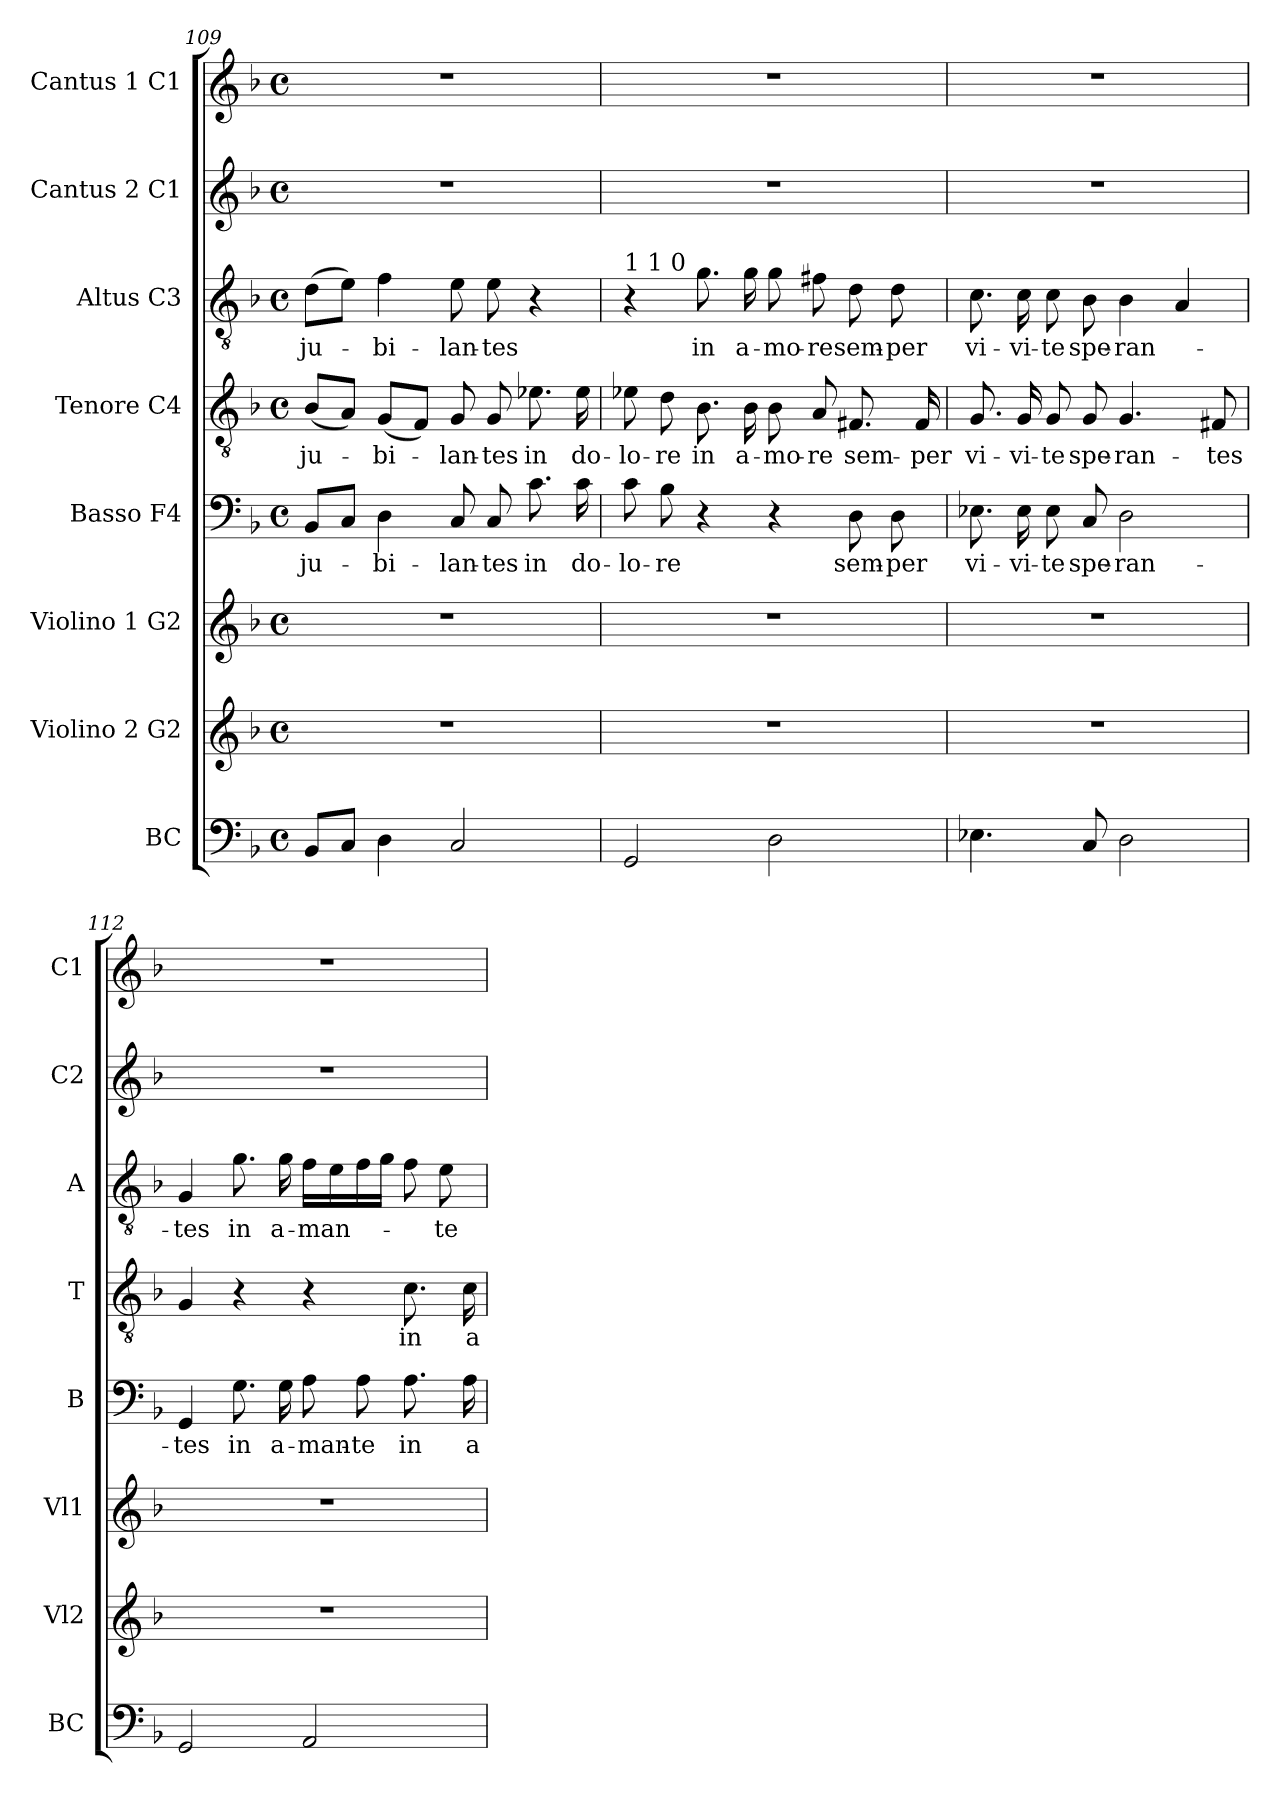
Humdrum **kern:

**kern	**kern	**kern	**kern	**text	**kern	**text	**kern	**text	**kern	**kern
*part8	*part7	*part6	*part5	*part5	*part4	*part4	*part3	*part3	*part2	*part1
*staff8	*staff7	*staff6	*staff5	*staff5	*staff4	*staff4	*staff3	*staff3	*staff2	*staff1
*I"BC	*I"Violino 2  G2	*I"Violino 1  G2	*I"Basso  F4	*	*I"Tenore  C4	*	*I"Altus  C3	*	*I"Cantus 2  C1	*I"Cantus 1  C1
*I'BC	*I'Vl2	*I'Vl1	*I'B	*	*I'T	*	*I'A	*	*I'C2	*I'C1
*clefF4	*clefG2	*clefG2	*clefF4	*	*clefGv2	*	*clefGv2	*	*clefG2	*clefG2
*k[b-]	*k[b-]	*k[b-]	*k[b-]	*	*k[b-]	*	*k[b-]	*	*k[b-]	*k[b-]
*F:	*F:	*F:	*F:	*	*F:	*	*F:	*	*F:	*F:
*M4/4	*M4/4	*M4/4	*M4/4	*	*M4/4	*	*M4/4	*	*M4/4	*M4/4
*met(c)	*met(c)	*met(c)	*met(c)	*	*met(c)	*	*met(c)	*	*met(c)	*met(c)
=109	=109	=109	=109	=109	=109	=109	=109	=109	=109	=109
!	!	!	!	!LO:LY:b:cj	!	!LO:LY:b:cj	!	!LO:LY:b:cj	!	!
8BB-/L	1r	1r	8BB-/L	ju-	(<8B-/L	ju-	(>8d\L	ju-	1r	1r
8C/J	.	.	8C/J	.	8A/J)	.	8e\J)	.	.	.
!	!	!	!	!LO:LY:b:cj	!	!LO:LY:b:cj	!	!LO:LY:b:cj	!	!
4D\	.	.	4D\	-bi-	(<8G/L	-bi-	4f\	-bi-	.	.
.	.	.	.	.	8F/J)	.	.	.	.	.
!	!	!	!	!LO:LY:b	!	!LO:LY:b:cj	!	!LO:LY:b:cj	!	!
2C/	.	.	8C/	-lan-	8G/	-lan-	8e\	-lan-	.	.
!	!	!	!	!LO:LY:b:rj	!	!LO:LY:b:cj	!	!LO:LY:b:cj	!	!
.	.	.	8C/	-tes	8G/	-tes	8e\	-tes	.	.
!	!	!	!	!LO:LY:b:cj	!	!LO:LY:b:cj	!	!	!	!
.	.	.	8.c\	in	8.e-X\	in	4r	.	.	.
!	!	!	!	!LO:LY:b:cj	!	!LO:LY:b:cj	!	!	!	!
.	.	.	16c\	do-	16e-\	do-	.	.	.	.
!!LO:LB:g=z
=110	=110	=110	=110	=110	=110	=110	=110	=110	=110	=110
!	!	!	!	!	!	!	!LO:TX:a:t=1 1 0	!	!	!
!	!	!	!	!LO:LY:b:cj	!	!LO:LY:b:cj	!	!	!	!
2GG/	1r	1r	8c\	-lo-	8e-X\	-lo-	4r	.	1r	1r
!	!	!	!	!LO:LY:b:cj	!	!LO:LY:b:cj	!	!	!	!
.	.	.	8B-\	-re	8d\	-re	.	.	.	.
!	!	!	!	!	!	!LO:LY:b:cj	!	!LO:LY:b:cj	!	!
.	.	.	4r	.	8.B-\	in	8.g\	in	.	.
!	!	!	!	!	!	!LO:LY:b	!	!LO:LY:b	!	!
.	.	.	.	.	16B-\	a-	16g\	a-	.	.
!	!	!	!	!	!	!LO:LY:b:cj	!	!LO:LY:b:cj	!	!
2D\	.	.	4r	.	8B-\	-mo-	8g\	-mo-	.	.
!	!	!	!	!	!	!LO:LY:b:cj	!	!LO:LY:b:cj	!	!
.	.	.	.	.	8A/	-re	8f#X\	-re	.	.
!	!	!	!	!LO:LY:b	!	!LO:LY:b:cj	!	!LO:LY:b	!	!
.	.	.	8D\	sem-	8.F#X/	sem-	8d\	sem-	.	.
!	!	!	!	!LO:LY:b:rj	!	!	!	!LO:LY:b:rj	!	!
.	.	.	8D\	-per	.	.	8d\	-per	.	.
!	!	!	!	!	!	!LO:LY:b:cj	!	!	!	!
.	.	.	.	.	16F#/	-per	.	.	.	.
=111	=111	=111	=111	=111	=111	=111	=111	=111	=111	=111
!	!	!	!	!LO:LY:b:cj	!	!LO:LY:b:cj	!	!LO:LY:b:cj	!	!
4.E-X\	1r	1r	8.E-X\	vi-	8.G/	vi-	8.c\	vi-	1r	1r
!	!	!	!	!LO:LY:b	!	!LO:LY:b	!	!LO:LY:b	!	!
.	.	.	16E-\	-vi-	16G/	-vi-	16c\	-vi-	.	.
!	!	!	!	!LO:LY:b:rj	!	!LO:LY:b:rj	!	!LO:LY:b:rj	!	!
.	.	.	8E-\	-te	8G/	-te	8c\	-te	.	.
!	!	!	!	!LO:LY:b	!	!LO:LY:b	!	!LO:LY:b:cj	!	!
8C/	.	.	8C/	spe-	8G/	spe-	8B-\	spe-	.	.
!	!	!	!	!LO:LY:b:rj	!	!LO:LY:b:rj	!	!LO:LY:b:cj	!	!
2D\	.	.	2D\	-ran-	4.G/	-ran-	4B-\	-ran-	.	.
.	.	.	.	.	.	.	4A/	.	.	.
!	!	!	!	!	!	!LO:LY:b:cj	!	!	!	!
.	.	.	.	.	8F#X/	-tes	.	.	.	.
=112	=112	=112	=112	=112	=112	=112	=112	=112	=112	=112
!	!	!	!	!LO:LY:b:cj	!	!	!	!LO:LY:b:cj	!	!
2GG/	1r	1r	4GG/	-tes	4G/	.	4G/	-tes	1r	1r
!	!	!	!	!LO:LY:b:cj	!	!	!	!LO:LY:b:cj	!	!
.	.	.	8.G\	in	4r	.	8.g\	in	.	.
!	!	!	!	!LO:LY:b	!	!	!	!LO:LY:b:cj	!	!
.	.	.	16G\	a-	.	.	16g\	a-	.	.
!	!	!	!	!LO:LY:b:cj	!	!	!	!LO:LY:b	!	!
2AA/	.	.	8A\	-man-	4r	.	16f\L	-man-	.	.
.	.	.	.	.	.	.	16e\	.	.	.
!	!	!	!	!LO:LY:b:cj	!	!	!	!	!	!
.	.	.	8A\	-te	.	.	16f\	.	.	.
.	.	.	.	.	.	.	16g\J	.	.	.
!	!	!	!	!LO:LY:b:cj	!	!LO:LY:b:cj	!	!	!	!
.	.	.	8.A\	in	8.c\	in	8f\	.	.	.
!	!	!	!	!	!	!	!	!LO:LY:b:cj	!	!
.	.	.	.	.	.	.	8e\	-te	.	.
!	!	!	!	!LO:LY:b	!	!LO:LY:b	!	!	!	!
.	.	.	16A\	a-	16c\	a-	.	.	.	.
=	=	=	=	=	=	=	=	=	=	=
*-	*-	*-	*-	*-	*-	*-	*-	*-	*-	*-
